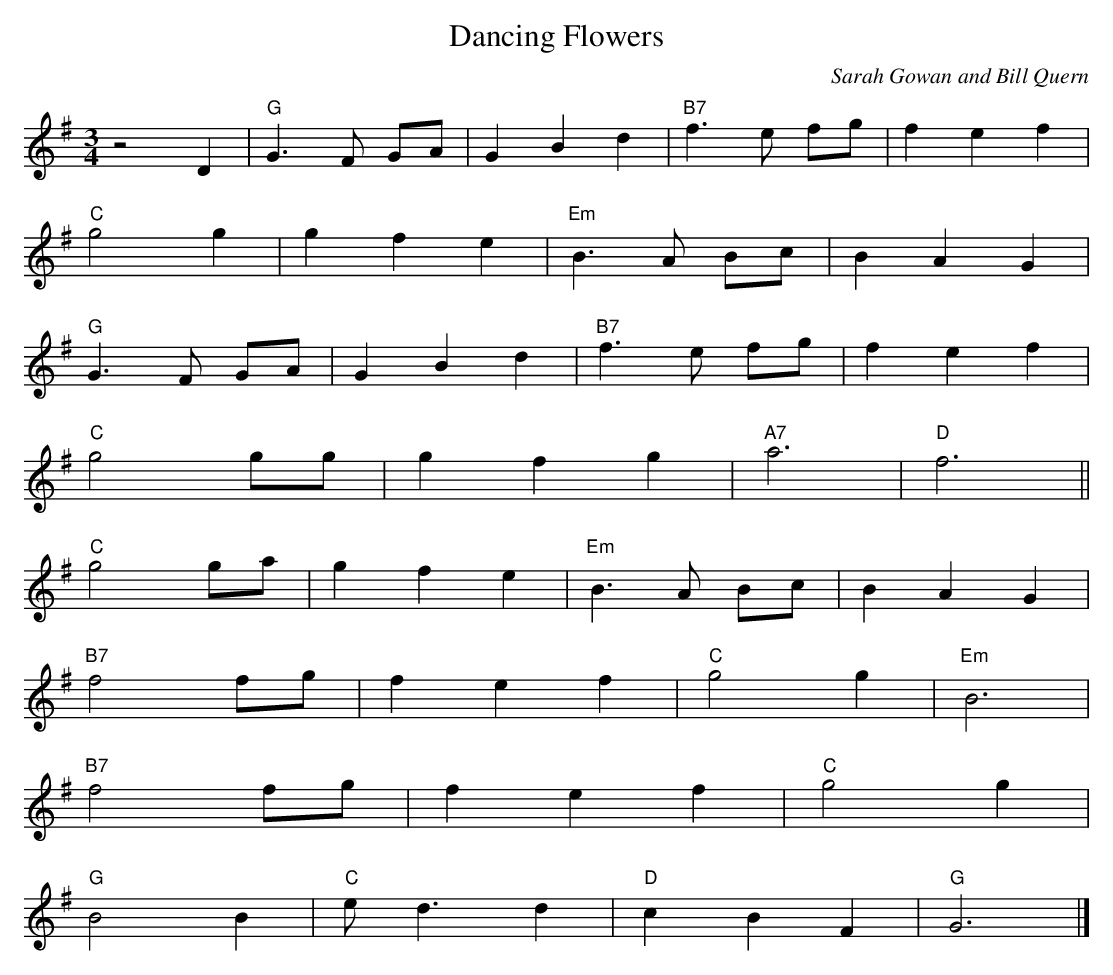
X:1
T:Dancing Flowers
C: Sarah Gowan and Bill Quern
M:3/4
L:1/8
K:G
z4 D2 |"G"G3 F GA |G2 B2 d2 |"B7"f3 e fg |f2 e2 f2|
"C"g4 g2 |g2 f2 e2 |"Em"B3 A Bc |B2 A2 G2 |
"G"G3 F GA |G2 B2 d2 |"B7"f3 e fg |f2 e2 f2 |
"C"g4 gg |g2 f2 g2 |"A7"a6 |"D"f6 ||
"C"g4 ga |g2 f2 e2 |"Em"B3 A Bc |B2 A2 G2 |
"B7"f4 fg |f2 e2 f2 |"C"g4 g2 |"Em"B6 |
"B7"f4 fg |f2 e2 f2 |"C"g4 g2 |
"G"B4 B2 |"C"e d3 d2 |"D"c2 B2 F2 |"G"G6 |]
